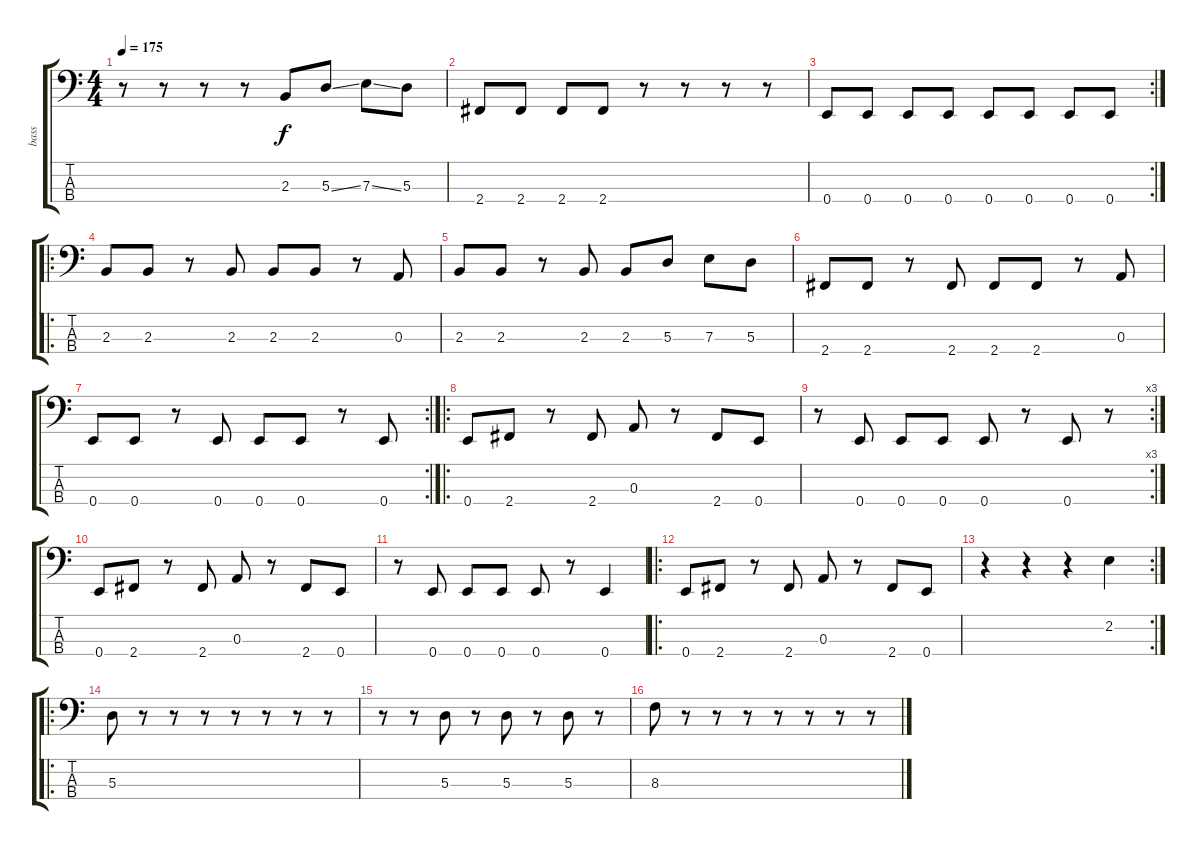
\track ("bass" "bass") {instrument electricbasspick}
\staff {score tabs}
\tuning (G2 D2 A1 E1) {hide}
\ts (4 4)
\tempo 175
\clef f4
\ks c
r.8{dy f} r.8 r.8 r.8 2.3.8 5.3{ss}.8 7.3{ss}.8 5.3.8 |
2.4.8 2.4.8 2.4.8 2.4.8 r.8 r.8 r.8 r.8 |
\rc 2
0.4.8 0.4.8 0.4.8 0.4.8 0.4.8 0.4.8 0.4.8 0.4.8 |
\ro
2.3.8 2.3.8 r.8 2.3.8 2.3.8 2.3.8 r.8 0.3.8 |
2.3.8 2.3.8 r.8 2.3.8 2.3.8 5.3.8 7.3.8 5.3.8 |
2.4.8 2.4.8 r.8 2.4.8 2.4.8 2.4.8 r.8 0.3.8 |
\rc 2
0.4.8 0.4.8 r.8 0.4.8 0.4.8 0.4.8 r.8 0.4.8 |
\ro
0.4.8{volume 16 instrument electricbasspick} 2.4.8 r.8 2.4.8 0.3.8 r.8 2.4.8 0.4.8 |
\rc 3
r.8 0.4.8 0.4.8 0.4.8 0.4.8 r.8 0.4.8 r.8 |
0.4.8 2.4.8 r.8 2.4.8 0.3.8 r.8 2.4.8 0.4.8 |
r.8 0.4.8 0.4.8 0.4.8 0.4.8 r.8 0.4.4 |
\ro
0.4.8 2.4.8 r.8 2.4.8 0.3.8 r.8 2.4.8 0.4.8 |
\rc 2
r.4 r.4 r.4 2.2.4 |
\ro
5.3.8 r.8 r.8 r.8 r.8 r.8 r.8 r.8 |
r.8 r.8 5.3.8 r.8 5.3.8 r.8 5.3.8 r.8 |
8.3.8 r.8 r.8 r.8 r.8 r.8 r.8 r.8
